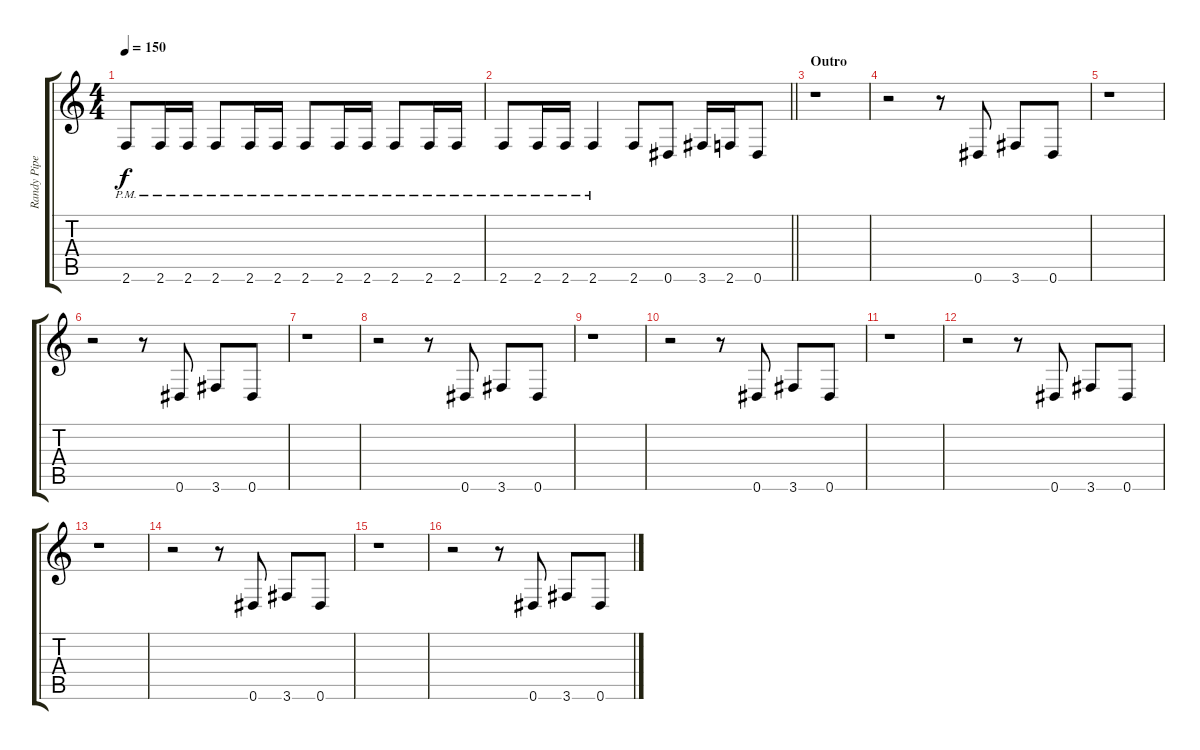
\track ("Randy Piper (rythm / solo)" "Randy Pipe") {instrument distortionguitar}
\staff {score tabs}
\tuning (Eb4 Bb3 Gb3 Db3 Ab2 Eb2) {hide}
\ts (4 4)
\tempo 150
\clef g2
\ks c
2.6{pm}.8{dy f} 2.6{pm}.16 2.6{pm}.16 2.6{pm}.8 2.6{pm}.16 2.6{pm}.16 2.6{pm}.8 2.6{pm}.16 2.6{pm}.16 2.6{pm}.8 2.6{pm}.16 2.6{pm}.16 |
\barLineRight lightlight
2.6{pm}.8 2.6{pm}.16 2.6{pm}.16 2.6{pm}.4 2.6.8 0.6.8 3.6.16 2.6.16 0.6.8 |
\section ("" "Outro")
r.1 |
r.2 r.8 0.6.8 3.6.8 0.6.8 |
r.1 |
r.2 r.8 0.6.8 3.6.8 0.6.8 |
r.1 |
r.2 r.8 0.6.8 3.6.8 0.6.8 |
r.1 |
r.2 r.8 0.6.8 3.6.8 0.6.8 |
r.1 |
r.2 r.8 0.6.8 3.6.8 0.6.8 |
r.1 |
r.2 r.8 0.6.8 3.6.8 0.6.8 |
r.1 |
r.2 r.8 0.6.8 3.6.8 0.6.8
